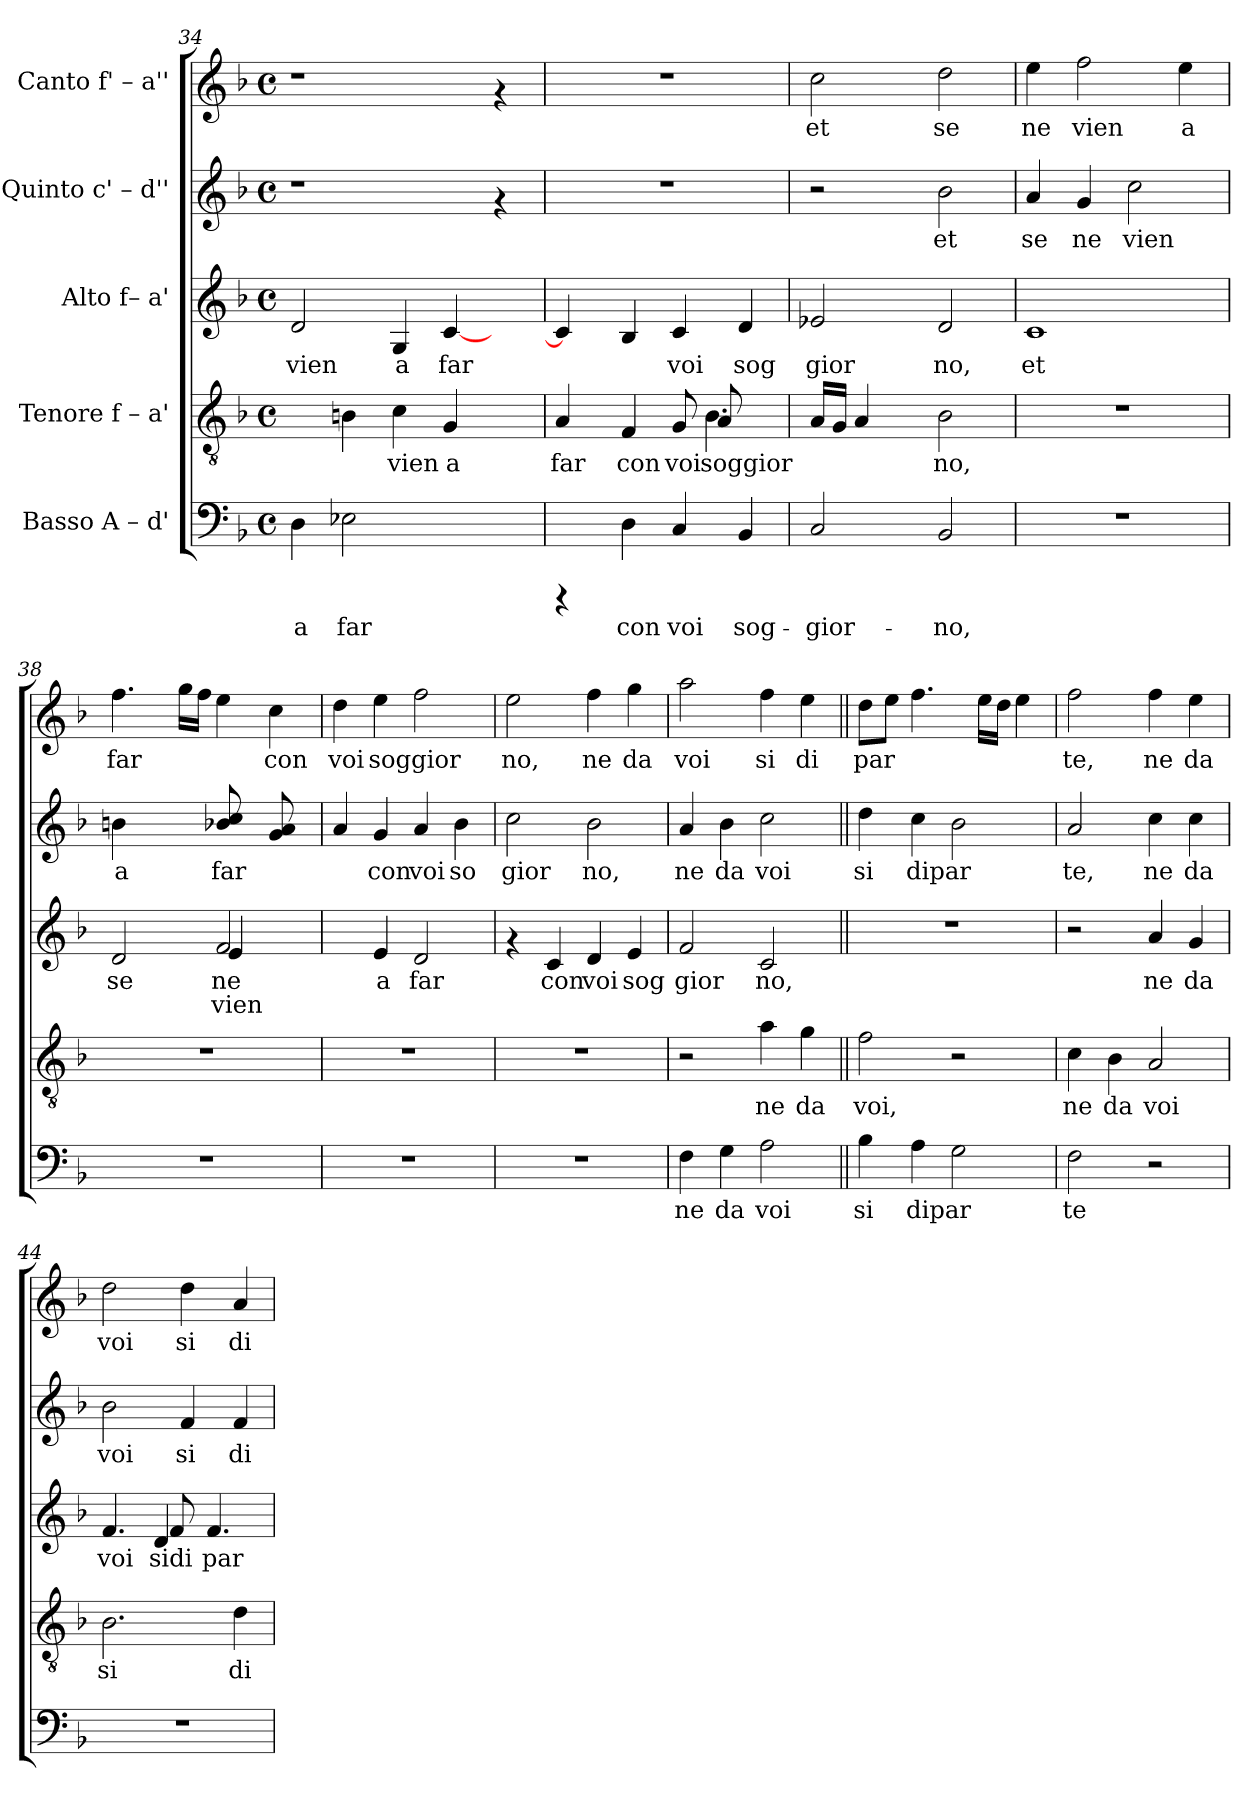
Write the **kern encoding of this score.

**kern	**text	**kern	**text	**kern	**text	**text	**kern	**text	**kern	**text
*part5	*part5	*part4	*part4	*part3	*part3	*part3	*part2	*part2	*part1	*part1
*staff5	*staff5	*staff4	*staff4	*staff3	*staff3	*staff3	*staff2	*staff2	*staff1	*staff1
*I"Basso  A – d'	*	*I"Tenore  f – a'	*	*I"Alto  f– a'	*	*	*I"Quinto  c' – d''	*	*I"Canto  f' – a''	*
*clefF4	*	*clefGv2	*	*clefG2	*	*	*clefG2	*	*clefG2	*
*k[b-]	*	*k[b-]	*	*k[b-]	*	*	*k[b-]	*	*k[b-]	*
*F:	*	*F:	*	*F:	*	*	*F:	*	*F:	*
*M4/4	*	*M4/4	*	*M4/4	*	*	*M4/4	*	*M4/4	*
*met(c)	*	*met(c)	*	*met(c)	*	*	*met(c)	*	*met(c)	*
=34	=34	=34	=34	=34	=34	=34	=34	=34	=34	=34
!	!LO:LY:b:cj	!	!	!	!LO:LY:b:rj	!	!	!	!	!
4D\	a	4ryy	.	2d/	vien	.	1r	.	1r	.
!	!LO:LY:b:cj	!	!	!	!	!	!	!	!	!
2E-X\	far	4Bn\	.	.	.	.	.	.	.	.
!	!	!	!LO:LY:b:cj	!	!LO:LY:b:rj	!	!	!	!	!
.	.	4c\	vien	4G/	a	.	.	.	.	.
!	!	!	!LO:LY:b:cj	!	!LO:LY:b:rj	!	!	!	!	!
2ryy	.	4G/	a	[4c/	far	.	.	.	.	.
.	.	4ryy	.	4ryy	.	.	4rf	.	4rf	.
=35	=35	=35	=35	=35	=35	=35	=35	=35	=35	=35
!	!	!	!LO:LY:b:cj	!	!	!	!	!	!	!
*	*	*^	*	*	*	*	*	*	*	*
4rCCC	.	4A/	8ryy	far	4c/]	.	.	1r	.	1r	.
!	!LO:LY:b:cj	!	!	!LO:LY:b:cj	!	!	!	!	!	!	!
*	*	*v	*v	*	*	*	*	*	*	*	*
4D\	con	4F/	con	4B-/	.	.	.	.	.	.
!	!LO:LY:b:cj	!	!LO:LY:b:cj	!	!LO:LY:b:rj	!	!	!	!	!
4C/	voi	8G/	voi	4c/	voi	.	.	.	.	.
*	*	*^	*	*	*	*	*	*	*	*
!	!	!	!	!LO:LY:b:cj	!	!	!	!	!	!	!
.	.	4.B-\	8A/	soggior	.	.	.	.	.	.	.
!	!LO:LY:b:cj	!	!	!	!	!LO:LY:b:rj	!	!	!	!	!
4BB-/	sog-	.	4ryy	.	4d/	sog	.	.	.	.	.
=36	=36	=36	=36	=36	=36	=36	=36	=36	=36	=36	=36
!	!LO:LY:b:cj	!	!	!LO:LY:b:cj	!	!LO:LY:b:rj	!	!	!	!	!LO:LY:b:rj
*	*	*v	*v	*	*	*	*	*	*	*	*
2C/	-gior-	16A/L	.	2e-X/	gior	.	2r	.	2cc\	et
!	!	!	!LO:LY:b:cj	!	!	!	!	!	!	!
.	.	16G/J	.	.	.	.	.	.	.	.
!	!	!	!LO:LY:b:cj	!	!	!	!	!	!	!
.	.	4A/	.	.	.	.	.	.	.	.
.	.	8ryy	.	.	.	.	.	.	.	.
!	!LO:LY:b:cj	!	!LO:LY:b:cj	!	!LO:LY:b:rj	!	!	!LO:LY:b:rj	!	!LO:LY:b:rj
2BB-/	-no,	2B-\	no,	2d/	no,	.	2b-\	et	2dd\	se
=37	=37	=37	=37	=37	=37	=37	=37	=37	=37	=37
!	!	!	!	!	!LO:LY:b:rj	!	!	!LO:LY:b:rj	!	!LO:LY:b:rj
1r	.	1r	.	1c	et	.	4a/	se	4ee\	ne
!	!	!	!	!	!	!	!	!LO:LY:b:rj	!	!LO:LY:b:rj
.	.	.	.	.	.	.	4g/	ne	2ff\	vien
!	!	!	!	!	!	!	!	!LO:LY:b:rj	!	!
.	.	.	.	.	.	.	2cc\	vien	.	.
!	!	!	!	!	!	!	!	!	!	!LO:LY:b:rj
.	.	.	.	.	.	.	.	.	4ee\	a
=38	=38	=38	=38	=38	=38	=38	=38	=38	=38	=38
!	!	!	!	!	!LO:LY:b:rj	!LO:LY:b:rj	!	!LO:LY:b:rj	!	!LO:LY:b:rj
*	*	*	*	*^	*	*	*	*	*	*
1r	.	1r	.	2d/	2ryy	se	.	4bn\	a	4.ff\	far
.	.	.	.	.	.	.	.	4ryy	.	.	.
!	!	!	!	!	!	!	!	!	!	!	!LO:LY:b:rj
.	.	.	.	.	.	.	.	.	.	16gg\L	.
!	!	!	!	!	!	!	!	!	!	!	!LO:LY:b:rj
.	.	.	.	.	.	.	.	.	.	16ff\J	.
!	!	!	!	!	!	!LO:LY:b:rj	!LO:LY:b:rj	!	!LO:LY:b:rj	!	!LO:LY:b:rj
.	.	.	.	2f/	4e/	ne	vien	8cc/ 8b-X/	far	4ee\	.
.	.	.	.	.	.	.	.	8ryy	.	.	.
!	!	!	!	!	!	!	!	!	!LO:LY:b:rj	!	!LO:LY:b:rj
.	.	.	.	.	4ryy	.	.	8a/ 8g/L	.	4cc\	con
.	.	.	.	.	.	.	.	8ryy	.	.	.
*	*	*	*	*v	*v	*	*	*	*	*	*
!!LO:PB:g=z
=39	=39	=39	=39	=39	=39	=39	=39	=39	=39	=39
!	!	!	!	!	!	!	!	!LO:LY:b:rj	!	!LO:LY:b:rj
1r	.	1r	.	4ryy	.	.	4a/	.	4dd\	voi
!	!	!	!	!	!LO:LY:b:rj	!	!	!LO:LY:b:rj	!	!LO:LY:b:rj
.	.	.	.	4e/	a	.	4g/	con	4ee\	soggior
!	!	!	!	!	!LO:LY:b:rj	!	!	!LO:LY:b:rj	!	!LO:LY:b:rj
.	.	.	.	2d/	far	.	4a/	voi	2ff\	.
!	!	!	!	!	!	!	!	!LO:LY:b:rj	!	!
.	.	.	.	.	.	.	4b-\	so	.	.
=40	=40	=40	=40	=40	=40	=40	=40	=40	=40	=40
!	!	!	!	!	!	!	!	!LO:LY:b:rj	!	!LO:LY:b:rj
1r	.	1r	.	4rf	.	.	2cc\	gior	2ee\	no,
!	!	!	!	!	!LO:LY:b:rj	!	!	!	!	!
.	.	.	.	4c/	con	.	.	.	.	.
!	!	!	!	!	!LO:LY:b:rj	!	!	!LO:LY:b:rj	!	!LO:LY:b:rj
.	.	.	.	4d/	voi	.	2b-\	no,	4ff\	ne
!	!	!	!	!	!LO:LY:b:rj	!	!	!	!	!LO:LY:b:rj
.	.	.	.	4e/	sog	.	.	.	4gg\	da
=41	=41	=41	=41	=41	=41	=41	=41	=41	=41	=41
!	!LO:LY:b:cj	!	!	!	!LO:LY:b:rj	!	!	!LO:LY:b:rj	!	!LO:LY:b:rj
4F\	ne	2r	.	2f/	gior	.	4a/	ne	2aa\	voi
!	!LO:LY:b:cj	!	!	!	!	!	!	!LO:LY:b:rj	!	!
4G\	da	.	.	.	.	.	4b-\	da	.	.
!	!LO:LY:b:cj	!	!LO:LY:b:cj	!	!LO:LY:b:rj	!	!	!LO:LY:b:rj	!	!LO:LY:b:rj
2A\	voi	4a\	ne	2c/	no,	.	2cc\	voi	4ff\	si
!	!	!	!LO:LY:b:cj	!	!	!	!	!	!	!LO:LY:b:rj
.	.	4g\	da	.	.	.	.	.	4ee\	di
=42||	=42||	=42||	=42||	=42||	=42||	=42||	=42||	=42||	=42||	=42||
!	!LO:LY:b:cj	!	!LO:LY:b:cj	!	!	!	!	!LO:LY:b:rj	!	!LO:LY:b:rj
4B-\	si	2f\	voi,	1r	.	.	4dd\	si	8dd\L	par
!	!	!	!	!	!	!	!	!	!	!LO:LY:b:rj
.	.	.	.	.	.	.	.	.	8ee\J	.
!	!LO:LY:b:cj	!	!	!	!	!	!	!LO:LY:b:rj	!	!LO:LY:b:rj
4A\	dipar-	.	.	.	.	.	4cc\	dipar	4.ff\	.
!	!LO:LY:b:cj	!	!	!	!	!	!	!LO:LY:b:rj	!	!
2G\	--	2r	.	.	.	.	2b-\	.	.	.
!	!	!	!	!	!	!	!	!	!	!LO:LY:b:rj
.	.	.	.	.	.	.	.	.	16ee\L	.
!	!	!	!	!	!	!	!	!	!	!LO:LY:b:rj
.	.	.	.	.	.	.	.	.	16dd\J	.
!	!	!	!	!	!	!	!	!	!	!LO:LY:b:rj
.	.	.	.	.	.	.	.	.	4ee\	.
=43	=43	=43	=43	=43	=43	=43	=43	=43	=43	=43
!	!LO:LY:b:cj	!	!LO:LY:b:cj	!	!	!	!	!LO:LY:b:rj	!	!LO:LY:b:rj
2F\	-te	4c\	ne	2r	.	.	2a/	te,	2ff\	te,
!	!	!	!LO:LY:b:cj	!	!	!	!	!	!	!
.	.	4B-\	da	.	.	.	.	.	.	.
!	!	!	!LO:LY:b:cj	!	!LO:LY:b:rj	!	!	!LO:LY:b:rj	!	!LO:LY:b:rj
2r	.	2A/	voi	4a/	ne	.	4cc\	ne	4ff\	ne
!	!	!	!	!	!LO:LY:b:rj	!	!	!LO:LY:b:rj	!	!LO:LY:b:rj
.	.	.	.	4g/	da	.	4cc\	da	4ee\	da
=44	=44	=44	=44	=44	=44	=44	=44	=44	=44	=44
!	!	!	!LO:LY:b:cj	!	!LO:LY:b:rj	!	!	!LO:LY:b:rj	!	!LO:LY:b:rj
*	*	*	*	*^	*	*	*	*	*	*
1r	.	2.B-\	si	4.f/	4.ryy	voi	.	2b-\	voi	2dd\	voi
!	!	!	!	!	!	!LO:LY:b:rj	!	!	!	!	!
.	.	.	.	4d/	8f/	sidi	.	.	.	.	.
!	!	!	!	!	!	!	!	!	!LO:LY:b:rj	!	!LO:LY:b:rj
.	.	.	.	.	2ryy	.	.	4f/	si	4dd\	si
!	!	!	!	!	!	!LO:LY:b:rj	!	!	!	!	!
.	.	.	.	4.f/	.	par	.	.	.	.	.
!	!	!	!LO:LY:b:cj	!	!	!	!	!	!LO:LY:b:rj	!	!LO:LY:b:rj
.	.	4d\	di	.	.	.	.	4f/	di	4a/	di
*	*	*	*	*v	*v	*	*	*	*	*	*
=	=	=	=	=	=	=	=	=	=	=
*-	*-	*-	*-	*-	*-	*-	*-	*-	*-	*-
